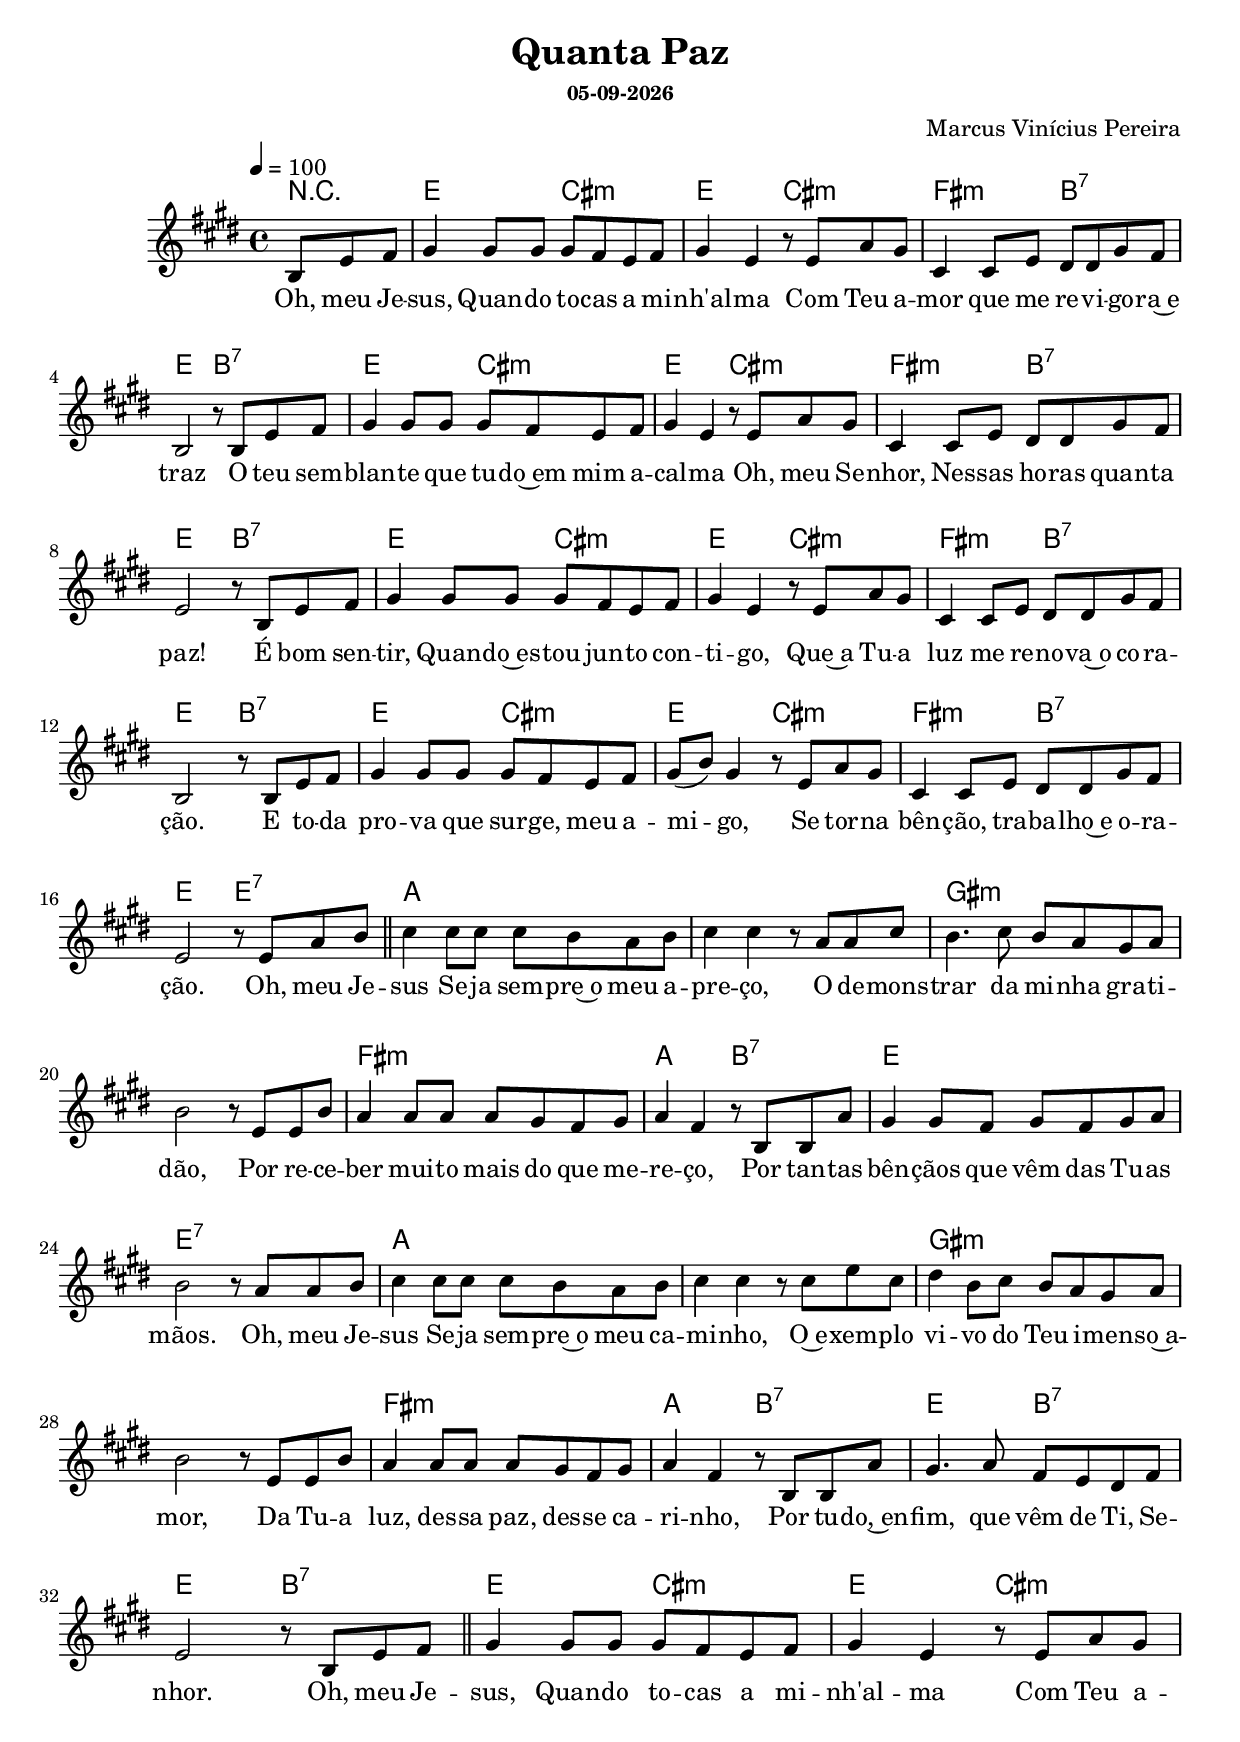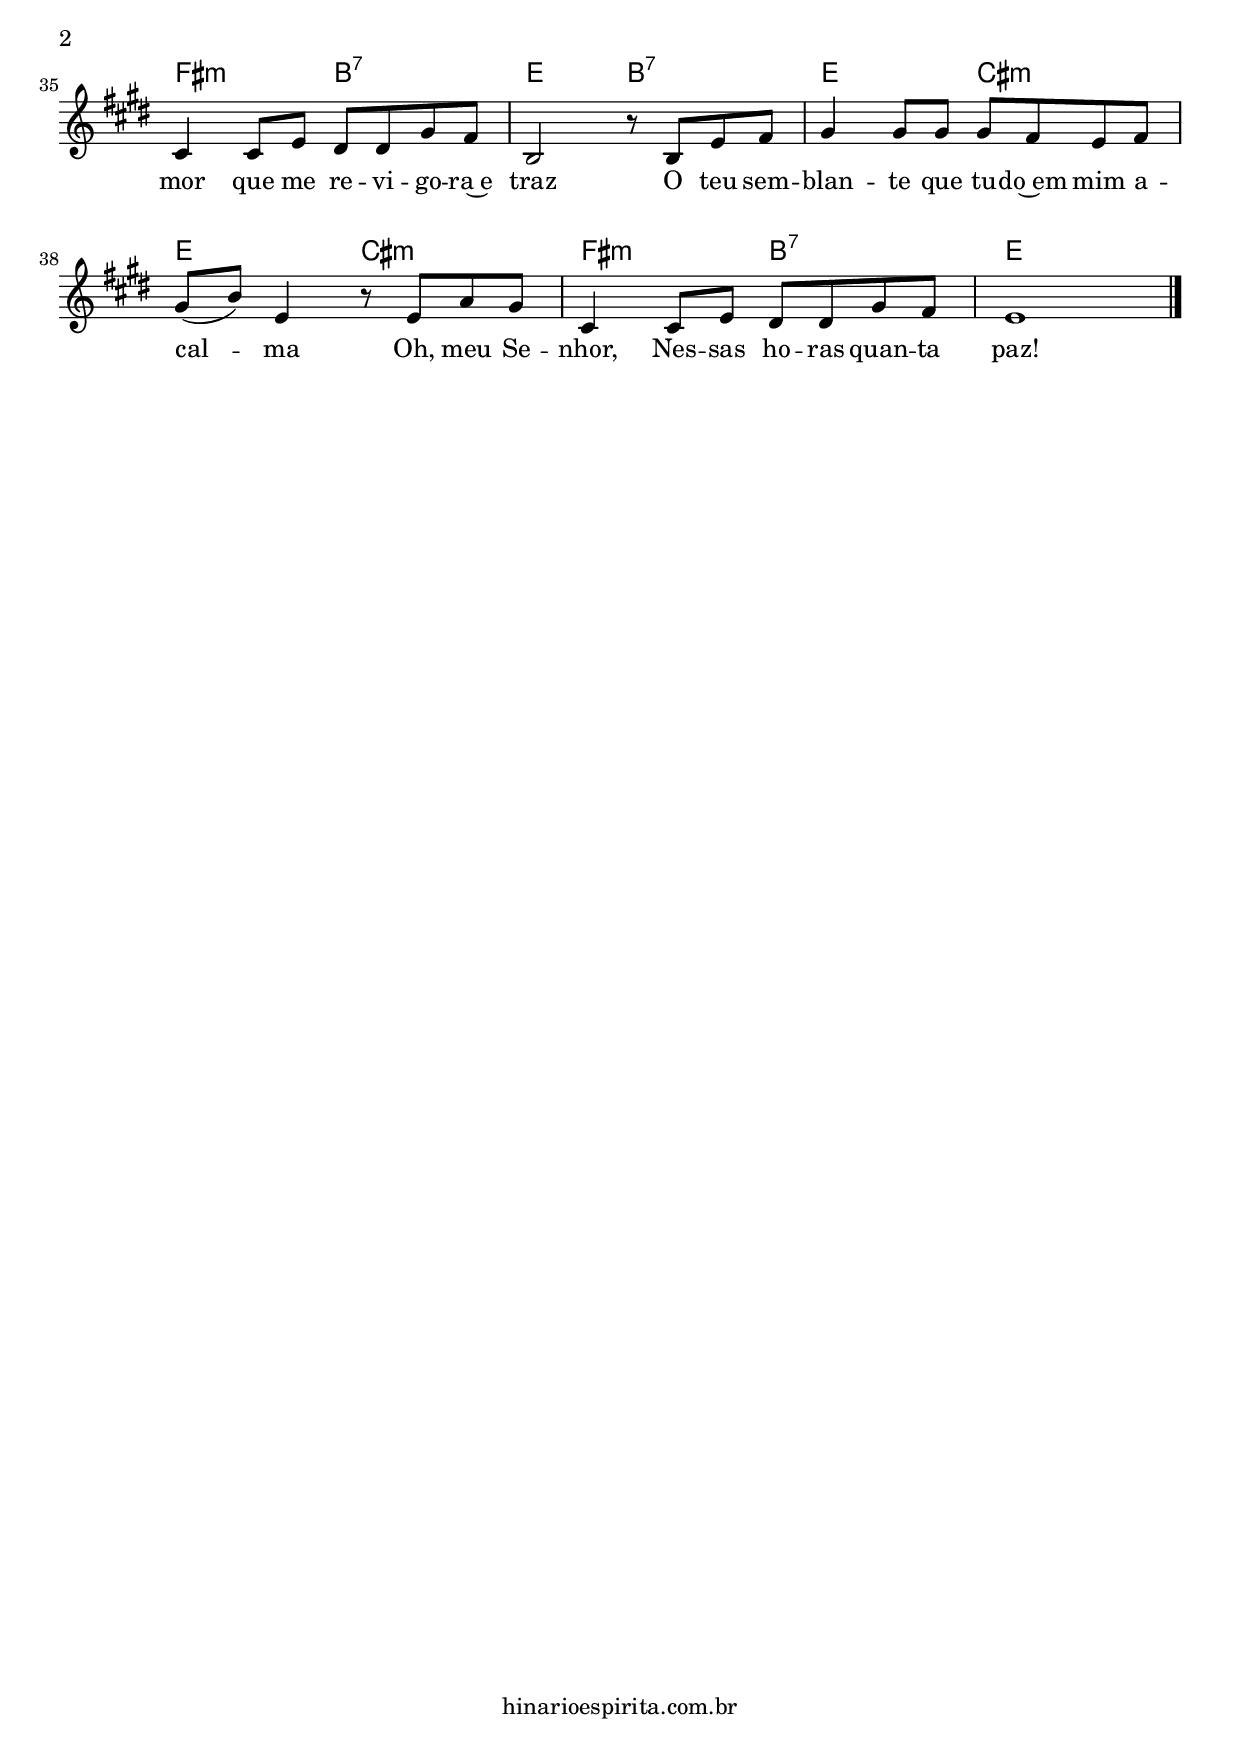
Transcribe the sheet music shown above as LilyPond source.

\version "2.16.2"
\pointAndClickOff

\header {
  title = "Quanta Paz"
  composer = "Marcus Vinícius Pereira"
  subsubtitle = #(strftime "%d-%m-%Y" (localtime (current-time)))
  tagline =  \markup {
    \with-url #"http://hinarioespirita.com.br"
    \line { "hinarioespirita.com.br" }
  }

}

harmonia = \chordmode {
  r4.
  e2 cis:m e cis:m fis:m b:7 e b:7
  e2 cis:m e cis:m fis:m b:7 e b:7

  e2 cis:m e cis:m fis:m b:7 e b:7
  e2 cis:m e cis:m fis:m b:7 e e:7

  \repeat percent 2 {a1} \repeat percent 2 {gis:m}
  fis:m a2 b:7 e1 e:7

  \repeat percent 2 {a1} \repeat percent 2 {gis:m}
  fis:m a2 b:7 e2 b:7 e b:7

  e2 cis:m e cis:m fis:m b:7 e b:7
  e2 cis:m e cis:m fis:m b:7 e1
}

letra = \lyricmode {
  Oh, meu Je -- sus,
  Quan -- do to -- cas a mi -- nh'al -- ma
  Com Teu a -- mor que me re -- vi -- go -- ra~e traz
  O teu sem -- blan -- te que tu -- do~em mim a -- cal -- ma
  Oh, meu Se -- nhor,
  Nes -- sas ho -- ras quan -- ta paz!

  É bom sen -- tir,
  Quan -- do~es -- tou jun -- to con -- ti -- go,
  Que~a Tu -- a luz me re -- no -- va~o co -- ra -- ção.
  E to -- da pro -- va que sur -- ge, meu a -- mi -- go,
  Se tor -- na bên -- ção, tra -- ba -- lho~e o -- ra -- ção.

  Oh, meu Je -- sus
  Se -- ja sem -- pre~o meu a -- pre -- ço,
  O de -- mons -- trar da mi -- nha gra -- ti -- dão,
  Por re -- ce -- ber mui -- to mais do que me -- re -- ço,
  Por tan -- tas bên -- çãos que vêm das Tu -- as mãos.

  Oh, meu Je -- sus
  Se -- ja sem -- pre~o meu ca -- mi -- nho,
  O~e -- xem -- plo vi -- vo do Teu i -- men -- so~a -- mor,
  Da Tu -- a luz, des -- sa paz, des -- se ca -- ri -- nho,
  Por tu -- do,~en -- fim, que vêm de Ti, Se -- nhor.

  Oh, meu Je -- sus,
  Quan -- do to -- cas a mi -- nh'al -- ma
  Com Teu a -- mor que me re -- vi -- go -- ra~e traz
  O teu sem -- blan -- te que tu -- do~em mim a -- cal -- ma
  Oh, meu Se -- nhor,
  Nes -- sas ho -- ras quan -- ta paz!
}

melodia = \relative c' {
  \clef treble
  \key e \major
  \time 4/4
  \tempo 4 = 100

   \partial 4. b8 e fis |
   gis4 gis8 gis gis fis e fis | gis4 e4 r8 e8 a gis | cis,4 cis8 e dis dis gis fis | b,2 r8 b8 e fis |
   gis4 gis8 gis gis fis e fis | gis4 e r8 e a gis | cis,4 cis8 e dis dis gis fis | e2 r8 b8 e fis |

   gis4 gis8 gis gis fis e fis | gis4 e r8 e8 a gis | cis,4 cis8 e dis dis gis fis | b,2 r8 b e fis |
   gis4 gis8 gis gis fis e fis | gis( b) gis4 r8 e8 a gis | cis,4 cis8 e dis dis gis fis | e2 r8 e8 a b \bar "||"

   cis4 cis8 cis cis b a b | cis4 cis4 r8 a8 a cis | b4. cis8 b a gis a | b2 r8 e,8 e b' |
   a4 a8 a a gis fis gis | a4 fis4 r8 b,8 b a' | gis4 gis8 fis gis fis gis a | b2 r8 a8 a b |

   cis4 cis8 cis cis b a b | cis4 cis r8 cis8 e cis | dis4 b8 cis b a gis a | b2 r8 e,8 e b' |
   a4 a8 a a gis fis gis | a4 fis r8 b,8 b a' | gis4. a8 fis e dis fis | e2 r8 b8 e fis \bar "||"

   gis4 gis8 gis gis fis e fis | gis4 e4 r8 e8 a gis | cis,4 cis8 e dis dis gis fis | b,2 r8 b8 e fis |
   gis4 gis8 gis gis fis e fis | gis( b) e,4 r8 e a gis | cis,4 cis8 e dis dis gis fis | e1 \bar "|."
}

\score {
  <<
    \new ChordNames { \harmonia }
    \new Staff <<
      \new Voice = "melodia" { \melodia }
      \lyricsto "melodia" \new Lyrics \letra
      \set Staff.midiInstrument = #"acoustic grand"
    >>
  >>
  \layout {}
  \midi {}
}
